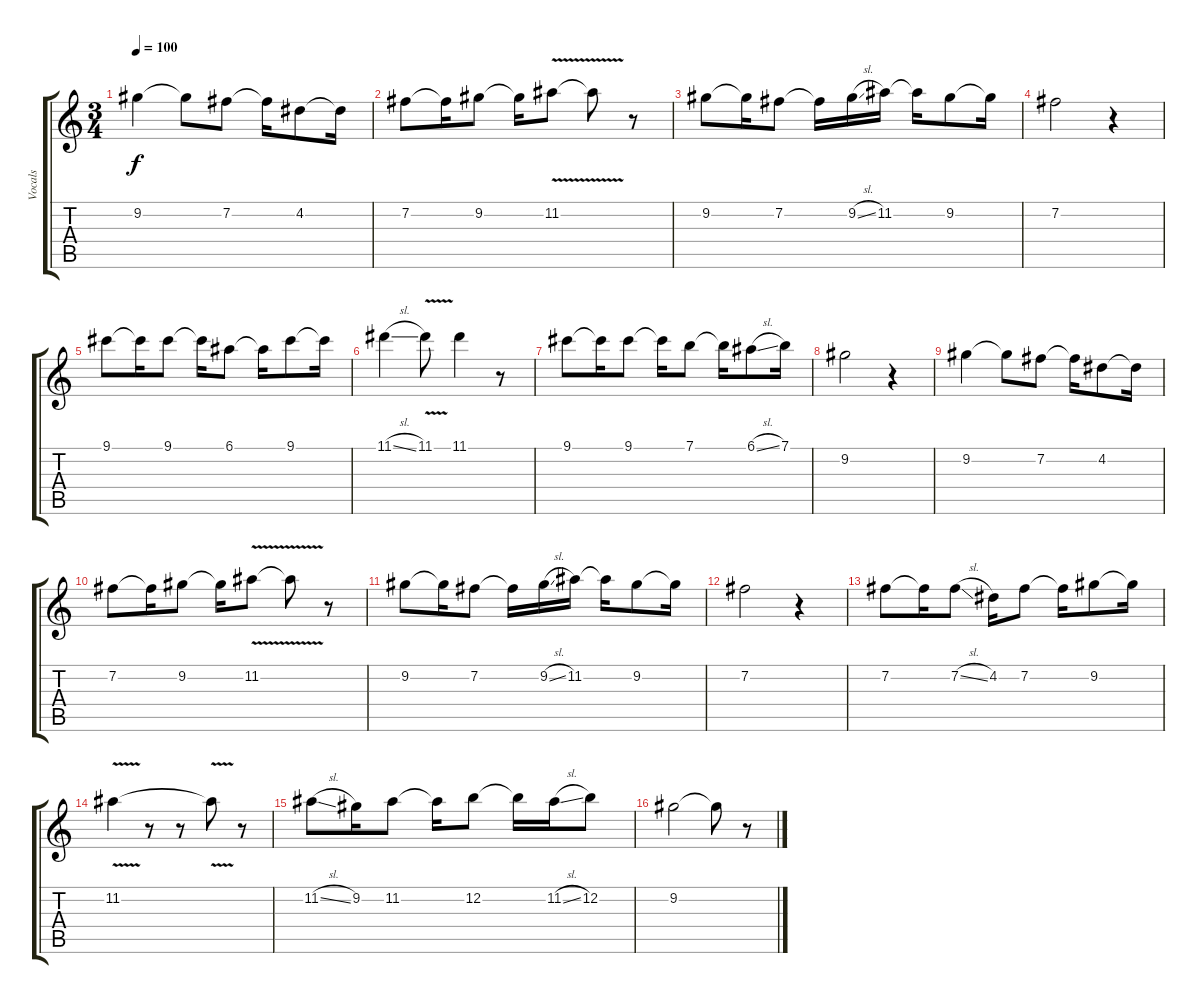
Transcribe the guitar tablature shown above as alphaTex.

\track ("Vocals" "Vocals") {instrument distortionguitar}
\staff {score tabs}
\tuning (E4 B3 G3 D3 A2 E2) {hide}
\ts (3 4)
\tempo 100
\clef g2
\ks c
9.2.4{dy f} 9.2{t}.8 7.2.8 7.2{t}.16 4.2.8 4.2{t}.16 |
7.2.8 7.2{t}.16 9.2.8 9.2{t}.16 11.2{v}.8 11.2{t}.8 r.8 |
9.2.8 9.2{t}.16 7.2.8 7.2{t}.16 9.2{sl}.16 11.2.16 11.2{t}.16 9.2.8 9.2{t}.16 |
7.2.2 r.4 |
9.1.8 9.1{t}.16 9.1.8 9.1{t}.16 6.1.8 6.1{t}.16 9.1.8 9.1{t}.16 |
11.1{sl}.4 11.1{v}.8 11.1.4 r.8 |
9.1.8 9.1{t}.16 9.1.8 9.1{t}.16 7.1.8 7.1{t}.16 6.1{sl}.8 7.1.16 |
9.2.2 r.4 |
9.2.4 9.2{t}.8 7.2.8 7.2{t}.16 4.2.8 4.2{t}.16 |
7.2.8 7.2{t}.16 9.2.8 9.2{t}.16 11.2{v}.8 11.2{t}.8 r.8 |
9.2.8 9.2{t}.16 7.2.8 7.2{t}.16 9.2{sl}.16 11.2.16 11.2{t}.16 9.2.8 9.2{t}.16 |
7.2.2 r.4 |
7.2.8 7.2{t}.16 7.2{sl}.8 4.2.16 7.2.8 7.2{t}.16 9.2.8 9.2{t}.16 |
11.2{v}.4 r.8 r.8 11.2{t}.8 r.8 |
11.2{sl}.8 9.2.16 11.2.8 11.2{t}.16 12.2.8 12.2{t}.16 11.2{sl}.16 12.2.8 |
9.2.2 9.2{t}.8 r.8
